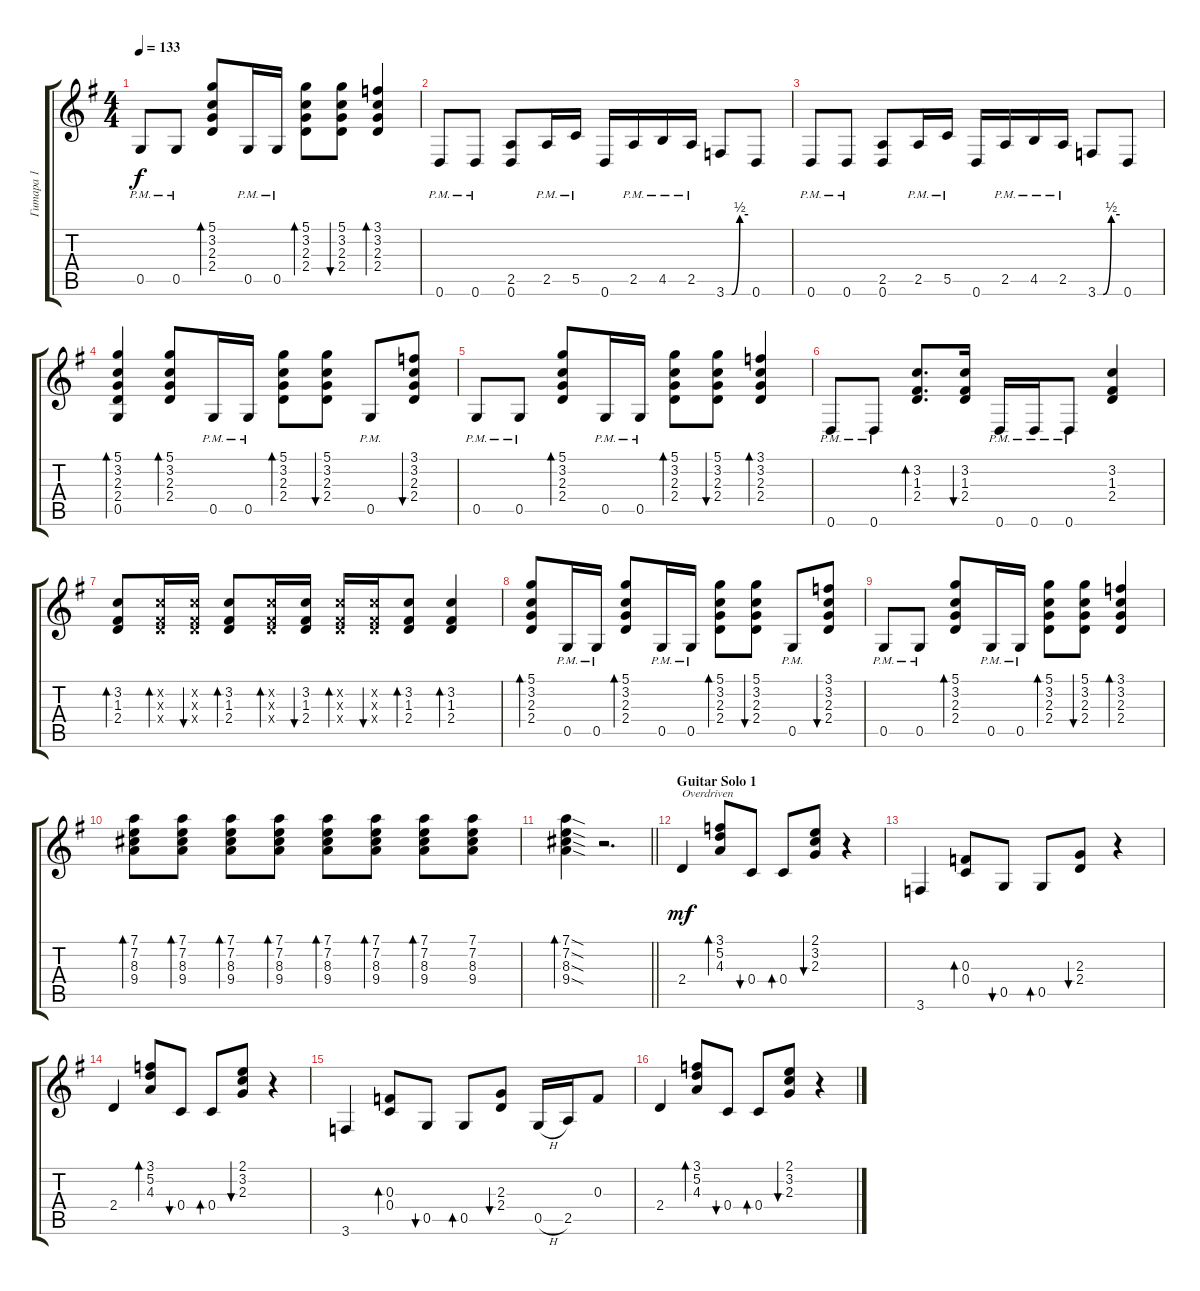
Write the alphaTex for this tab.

\track ("Гитара 1" "Гитара 1") {instrument electricguitarclean}
\staff {score tabs}
\tuning (D4 A3 F3 C3 G2 D2) {hide}
\ts (4 4)
\tempo 133
\clef g2
\ks eminor
0.5{pm}.8{dy f} 0.5{pm}.8 (5.1 3.2 2.3 2.4).8{bd 60} 0.5{pm}.16 0.5{pm}.16 (5.1 3.2 2.3 2.4).8{bd 60} (5.1 3.2 2.3 2.4).8{bu 60} (3.1 3.2 2.3 2.4).4{bd 60} |
0.6{pm}.8 0.6{pm}.8 (2.5 0.6).8 2.5{pm}.16 5.5{pm}.16 0.6.16 2.5{pm}.16 4.5{pm}.16 2.5{pm}.16 3.6{be (custom 0 0 15 0 37 2 60 2)}.8 0.6.8 |
0.6{pm}.8 0.6{pm}.8 (2.5 0.6).8 2.5{pm}.16 5.5{pm}.16 0.6.16 2.5{pm}.16 4.5{pm}.16 2.5{pm}.16 3.6{be (custom 0 0 15 0 37 2 60 2)}.8 0.6.8 |
(5.1 3.2 2.3 2.4 0.5).4{bd 60} (5.1 3.2 2.3 2.4).8{bd 60} 0.5{pm}.16 0.5{pm}.16 (5.1 3.2 2.3 2.4).8{bd 60} (5.1 3.2 2.3 2.4).8{bu 60} 0.5{pm}.8 (3.1 3.2 2.3 2.4).8{bu 60} |
0.5{pm}.8 0.5{pm}.8 (5.1 3.2 2.3 2.4).8{bd 60} 0.5{pm}.16 0.5{pm}.16 (5.1 3.2 2.3 2.4).8{bd 60} (5.1 3.2 2.3 2.4).8{bu 60} (3.1 3.2 2.3 2.4).4{bd 60} |
0.6{pm}.8 0.6{pm}.8 (3.2 1.3 2.4).8{d bd 60} (3.2 1.3 2.4).16{bu 60} 0.6{pm}.16 0.6{pm}.16 0.6{pm}.8 (3.2 1.3 2.4).4 |
(3.2 1.3 2.4).8{bd 60} (3.2{x} 1.3{x} 2.4{x}).16{bd 60} (3.2{x} 1.3{x} 2.4{x}).16{bu 60} (3.2 1.3 2.4).8{bd 60} (3.2{x} 1.3{x} 2.4{x}).16{bd 60} (3.2 1.3 2.4).16{bu 60} (3.2{x} 1.3{x} 2.4{x}).16{bd 60} (3.2{x} 1.3{x} 2.4{x}).16{bu 60} (3.2 1.3 2.4).8{bd 60} (3.2 1.3 2.4).4{bd 60} |
(5.1 3.2 2.3 2.4).8{bd 60} 0.5{pm}.16 0.5{pm}.16 (5.1 3.2 2.3 2.4).8{bd 60} 0.5{pm}.16 0.5{pm}.16 (5.1 3.2 2.3 2.4).8{bd 60} (5.1 3.2 2.3 2.4).8{bu 60} 0.5{pm}.8 (3.1 3.2 2.3 2.4).8{bu 60} |
0.5{pm}.8 0.5{pm}.8 (5.1 3.2 2.3 2.4).8{bd 60} 0.5{pm}.16 0.5{pm}.16 (5.1 3.2 2.3 2.4).8{bd 60} (5.1 3.2 2.3 2.4).8{bu 60} (3.1 3.2 2.3 2.4).4{bd 60} |
(7.1 7.2 8.3 9.4).8{bd 60} (7.1 7.2 8.3 9.4).8{bd 60} (7.1 7.2 8.3 9.4).8{bd 60} (7.1 7.2 8.3 9.4).8{bd 60} (7.1 7.2 8.3 9.4).8{bd 60} (7.1 7.2 8.3 9.4).8{bd 60} (7.1 7.2 8.3 9.4).8{bd 60} (7.1 7.2 8.3 9.4).8 |
\barLineRight lightlight
(7.1{sod} 7.2{sod} 8.3{sod} 9.4{sod}).4{bd 60} r.2{d} |
\section ("" "Guitar Solo 1")
2.4.4{txt "Overdriven" dy mf volume 8 balance 8 instrument electricguitarclean} (3.1 5.2 4.3).8{bd 30} 0.4.8{bu 60} 0.4.8{bd 60} (2.1 3.2 2.3).8{bu 60} r.4 |
3.6.4 (0.3 0.4).8{bd 60} 0.5.8{bu 60} 0.5.8{bd 60} (2.3 2.4).8{bu 60} r.4 |
2.4.4 (3.1 5.2 4.3).8{bd 60} 0.4.8{bu 60} 0.4.8{bd 60} (2.1 3.2 2.3).8{bu 60} r.4 |
3.6.4 (0.3 0.4).8{bd 60} 0.5.8{bu 60} 0.5.8{bd 60} (2.3 2.4).8{bu 60} 0.5{h}.16 2.5.16 0.3.8 |
2.4.4 (3.1 5.2 4.3).8{bd 30} 0.4.8{bu 60} 0.4.8{bd 60} (2.1 3.2 2.3).8{bu 60} r.4
